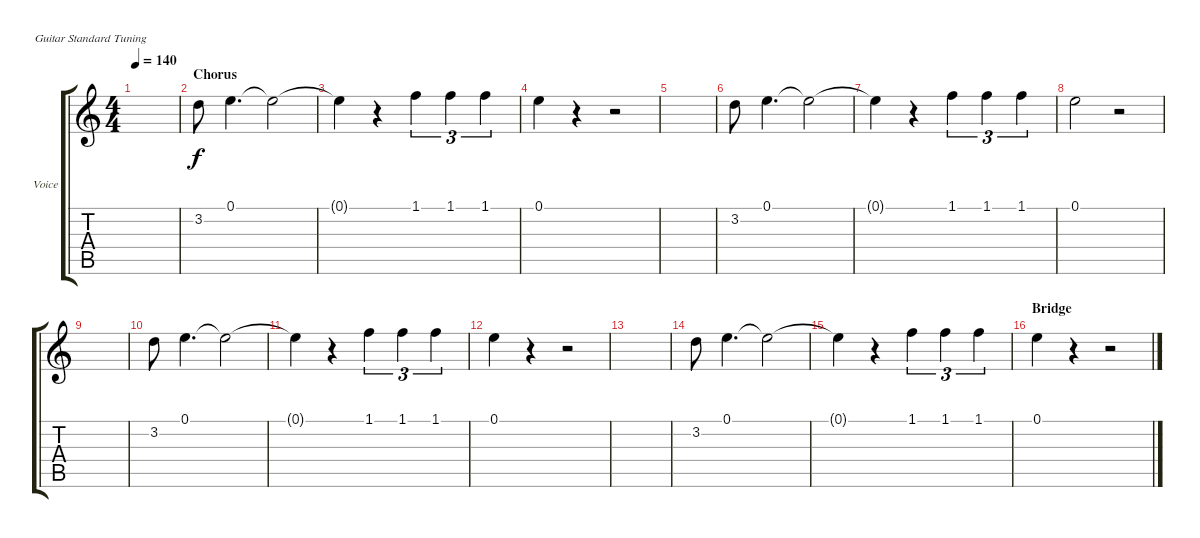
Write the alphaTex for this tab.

\defaultSystemsLayout 4
\bracketExtendMode groupsimilarinstruments
\firstSystemTrackNameOrientation horizontal
\otherSystemsTrackNameOrientation horizontal
\track ("Vocal" "Voice") {mute instrument lead6voice}
\staff {score tabs}
\tuning (E4 B3 G3 D3 A2 E2)
\displaytranspose 12
\ts (4 4)
\tempo 140
\clef g2
\scale
0.333333
\ks c
|
\section ("" "Chorus")
\scale
0.333333 3.2.8{lyrics (0 "") lyrics (1 "") lyrics (2 "") lyrics (3 "") lyrics (4 "")} 0.1.4{d lyrics (0 "") lyrics (1 "") lyrics (2 "") lyrics (3 "") lyrics (4 "")} 0.1{t}.2{lyrics (0 "") lyrics (1 "") lyrics (2 "") lyrics (3 "") lyrics (4 "")} |
\scale
0.333333 0.1{t}.4{lyrics (0 "") lyrics (1 "") lyrics (2 "") lyrics (3 "") lyrics (4 "")} r.4 1.1.4{tu (3 2) lyrics (0 "") lyrics (1 "") lyrics (2 "") lyrics (3 "") lyrics (4 "")} 1.1.4{tu (3 2) lyrics (0 "") lyrics (1 "") lyrics (2 "") lyrics (3 "") lyrics (4 "")} 1.1.4{tu (3 2) lyrics (0 "") lyrics (1 "") lyrics (2 "") lyrics (3 "") lyrics (4 "")} |
\scale
0.333333 0.1.4{lyrics (0 "") lyrics (1 "") lyrics (2 "") lyrics (3 "") lyrics (4 "")} r.4 r.2 |
\scale
0.333333 |
\scale
0.333333 3.2.8{lyrics (0 "") lyrics (1 "") lyrics (2 "") lyrics (3 "") lyrics (4 "")} 0.1.4{d lyrics (0 "") lyrics (1 "") lyrics (2 "") lyrics (3 "") lyrics (4 "")} 0.1{t}.2{lyrics (0 "") lyrics (1 "") lyrics (2 "") lyrics (3 "") lyrics (4 "")} |
\scale
0.333333 0.1{t}.4{lyrics (0 "") lyrics (1 "") lyrics (2 "") lyrics (3 "") lyrics (4 "")} r.4 1.1.4{tu (3 2) lyrics (0 "") lyrics (1 "") lyrics (2 "") lyrics (3 "") lyrics (4 "")} 1.1.4{tu (3 2) lyrics (0 "") lyrics (1 "") lyrics (2 "") lyrics (3 "") lyrics (4 "")} 1.1.4{tu (3 2) lyrics (0 "") lyrics (1 "") lyrics (2 "") lyrics (3 "") lyrics (4 "")} |
\scale
0.333333 0.1.2{lyrics (0 "") lyrics (1 "") lyrics (2 "") lyrics (3 "") lyrics (4 "")} r.2 |
\scale
0.333333 |
\scale
0.333333 3.2.8{lyrics (0 "") lyrics (1 "") lyrics (2 "") lyrics (3 "") lyrics (4 "")} 0.1.4{d lyrics (0 "") lyrics (1 "") lyrics (2 "") lyrics (3 "") lyrics (4 "")} 0.1{t}.2{lyrics (0 "") lyrics (1 "") lyrics (2 "") lyrics (3 "") lyrics (4 "")} |
\scale
0.333333 0.1{t}.4{lyrics (0 "") lyrics (1 "") lyrics (2 "") lyrics (3 "") lyrics (4 "")} r.4 1.1.4{tu (3 2) lyrics (0 "") lyrics (1 "") lyrics (2 "") lyrics (3 "") lyrics (4 "")} 1.1.4{tu (3 2) lyrics (0 "") lyrics (1 "") lyrics (2 "") lyrics (3 "") lyrics (4 "")} 1.1.4{tu (3 2) lyrics (0 "") lyrics (1 "") lyrics (2 "") lyrics (3 "") lyrics (4 "")} |
\scale
0.333333 0.1.4{lyrics (0 "") lyrics (1 "") lyrics (2 "") lyrics (3 "") lyrics (4 "")} r.4 r.2 |
\scale
0.333333 |
\scale
0.333333 3.2.8{lyrics (0 "") lyrics (1 "") lyrics (2 "") lyrics (3 "") lyrics (4 "")} 0.1.4{d lyrics (0 "") lyrics (1 "") lyrics (2 "") lyrics (3 "") lyrics (4 "")} 0.1{t}.2{lyrics (0 "") lyrics (1 "") lyrics (2 "") lyrics (3 "") lyrics (4 "")} |
\scale
0.333333 0.1{t}.4{lyrics (0 "") lyrics (1 "") lyrics (2 "") lyrics (3 "") lyrics (4 "")} r.4 1.1.4{tu (3 2) lyrics (0 "") lyrics (1 "") lyrics (2 "") lyrics (3 "") lyrics (4 "")} 1.1.4{tu (3 2) lyrics (0 "") lyrics (1 "") lyrics (2 "") lyrics (3 "") lyrics (4 "")} 1.1.4{tu (3 2) lyrics (0 "") lyrics (1 "") lyrics (2 "") lyrics (3 "") lyrics (4 "")} |
\section ("" "Bridge")
\scale
0.333333 0.1.4{lyrics (0 "") lyrics (1 "") lyrics (2 "") lyrics (3 "") lyrics (4 "")} r.4 r.2
